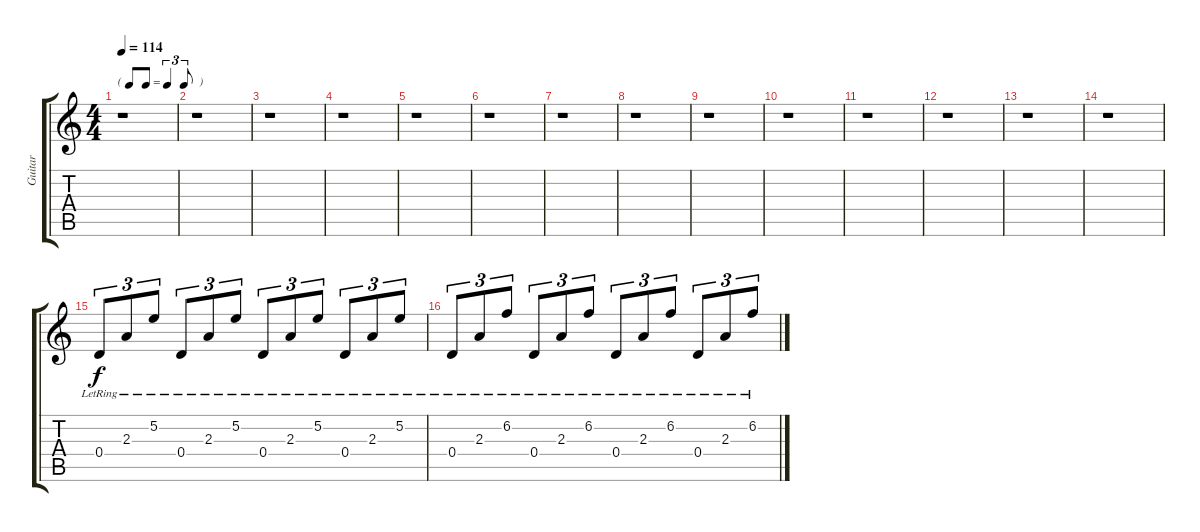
\track ("Guitar" "Guitar") {instrument distortionguitar}
\staff {score tabs}
\tuning (E4 B3 G3 D3 A2 D2) {hide}
\ts (4 4)
\tf triplet8th
\tempo 114
\clef g2
\ks c
r.1{dy f} |
r.1 |
r.1 |
r.1 |
r.1 |
r.1 |
r.1 |
r.1 |
r.1 |
r.1 |
r.1 |
r.1 |
r.1 |
r.1 |
0.4{lr}.8{tu (3 2) volume 7} 2.3{lr}.8{tu (3 2)} 5.2{lr}.8{tu (3 2)} 0.4{lr}.8{tu (3 2)} 2.3{lr}.8{tu (3 2)} 5.2{lr}.8{tu (3 2)} 0.4{lr}.8{tu (3 2)} 2.3{lr}.8{tu (3 2)} 5.2{lr}.8{tu (3 2)} 0.4{lr}.8{tu (3 2)} 2.3{lr}.8{tu (3 2)} 5.2{lr}.8{tu (3 2)} |
0.4{lr}.8{tu (3 2)} 2.3{lr}.8{tu (3 2)} 6.2{lr}.8{tu (3 2)} 0.4{lr}.8{tu (3 2)} 2.3{lr}.8{tu (3 2)} 6.2{lr}.8{tu (3 2)} 0.4{lr}.8{tu (3 2)} 2.3{lr}.8{tu (3 2)} 6.2{lr}.8{tu (3 2)} 0.4{lr}.8{tu (3 2)} 2.3{lr}.8{tu (3 2)} 6.2{lr}.8{tu (3 2)}
